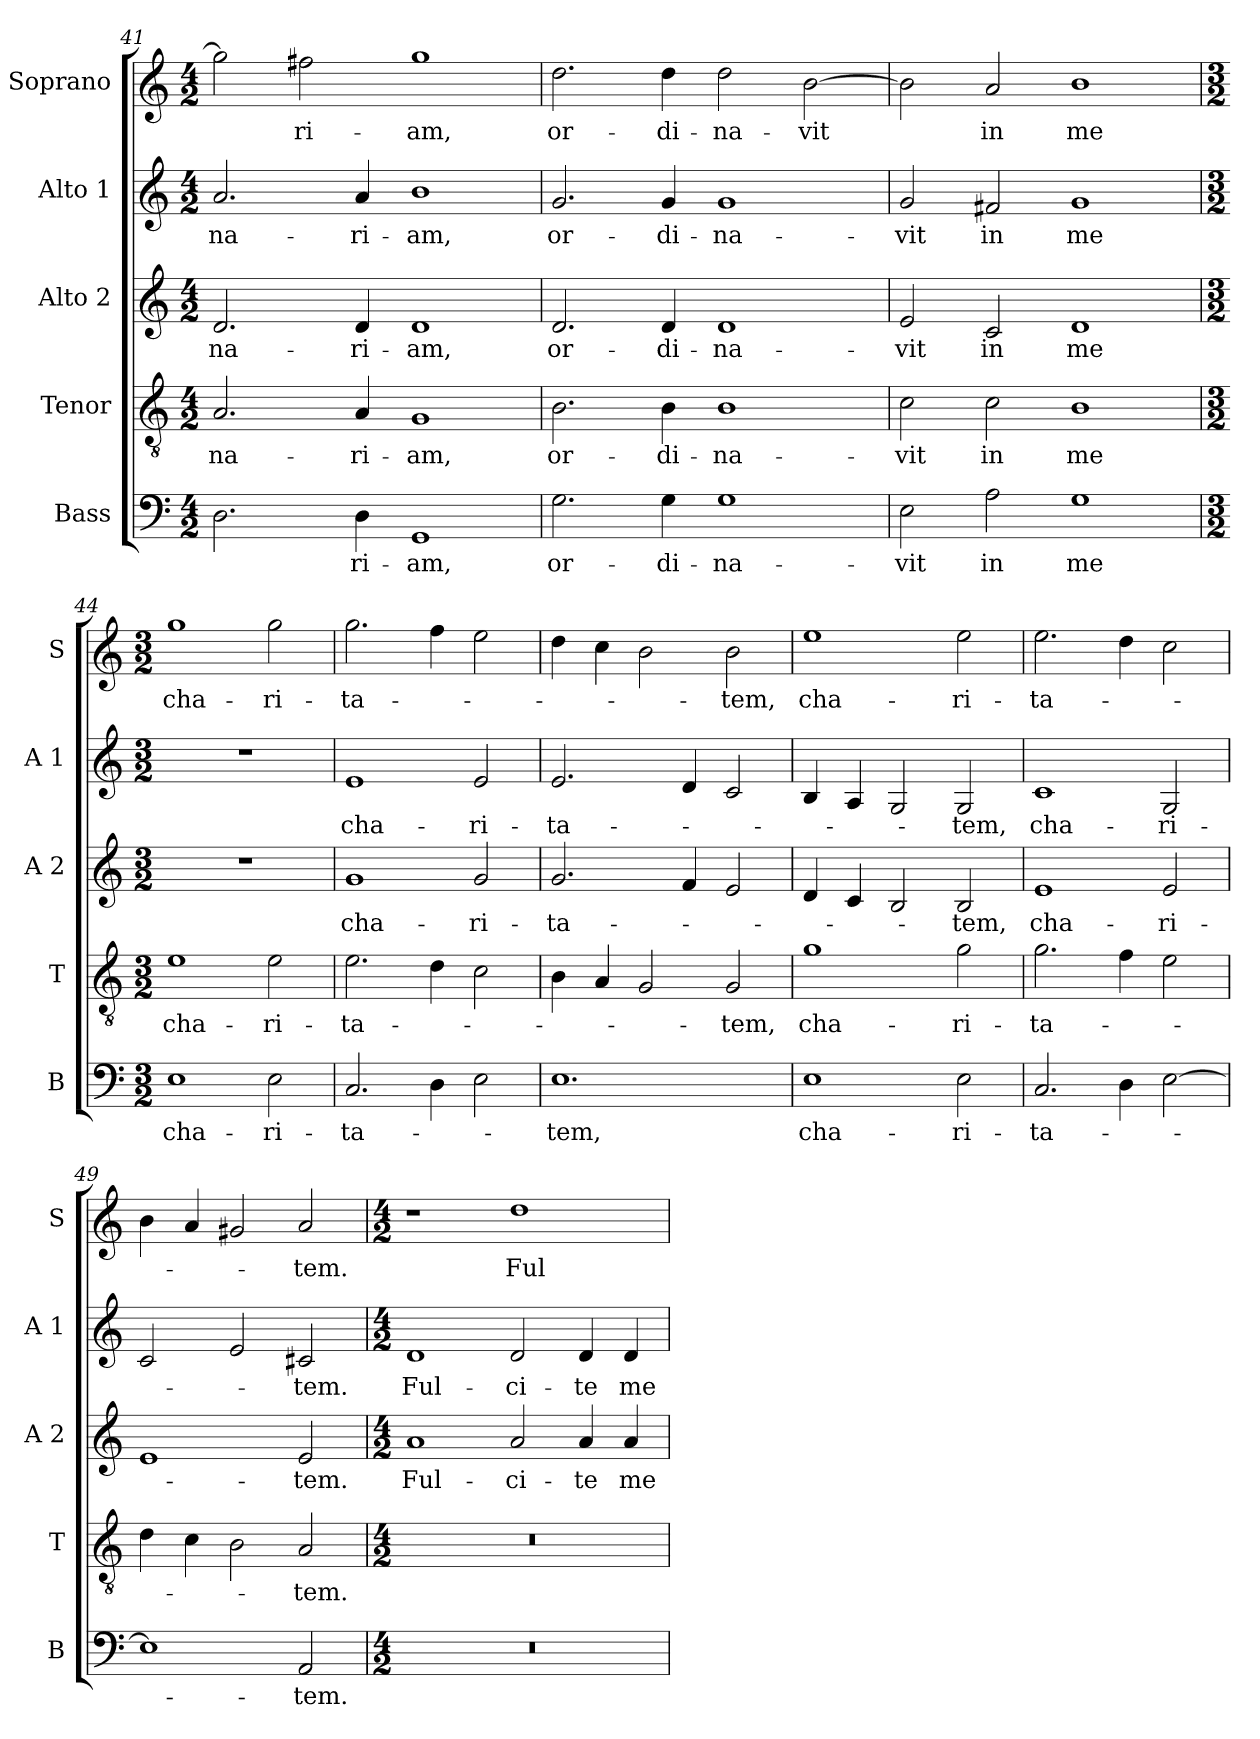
**kern	**text	**kern	**text	**kern	**text	**kern	**text	**kern	**text
*part5	*part5	*part4	*part4	*part3	*part3	*part2	*part2	*part1	*part1
*staff5	*staff5	*staff4	*staff4	*staff3	*staff3	*staff2	*staff2	*staff1	*staff1
*I"Bass	*	*I"Tenor	*	*I"Alto 2	*	*I"Alto 1	*	*I"Soprano	*
*I'B	*	*I'T	*	*I'A 2	*	*I'A 1	*	*I'S	*
!!LO:PB:g=z
*clefF4	*	*clefGv2	*	*clefG2	*	*clefG2	*	*clefG2	*
*k[]	*	*k[]	*	*k[]	*	*k[]	*	*k[]	*
*C:	*	*C:	*	*C:	*	*C:	*	*C:	*
*M4/2	*	*M4/2	*	*M4/2	*	*M4/2	*	*M4/2	*
=41	=41	=41	=41	=41	=41	=41	=41	=41	=41
!	!	!	!LO:LY:b	!	!LO:LY:b	!	!LO:LY:b	!	!
2.D\	.	2.A/	-na-	2.d/	-na-	2.a/	-na-	2gg\]	.
!	!	!	!	!	!	!	!	!	!LO:LY:b
.	.	.	.	.	.	.	.	2ff#X\	-ri-
!	!LO:LY:b	!	!LO:LY:b	!	!LO:LY:b	!	!LO:LY:b	!	!
4D\	-ri-	4A/	-ri-	4d/	-ri-	4a/	-ri-	.	.
!	!LO:LY:b	!	!LO:LY:b	!	!LO:LY:b	!	!LO:LY:b	!	!LO:LY:b
1GG	-am,	1G	-am,	1d	-am,	1b	-am,	1gg	-am,
=42	=42	=42	=42	=42	=42	=42	=42	=42	=42
!	!LO:LY:b	!	!LO:LY:b	!	!LO:LY:b	!	!LO:LY:b	!	!LO:LY:b
2.G\	or-	2.B\	or-	2.d/	or-	2.g/	or-	2.dd\	or-
!	!LO:LY:b	!	!LO:LY:b	!	!LO:LY:b	!	!LO:LY:b	!	!LO:LY:b
4G\	-di-	4B\	-di-	4d/	-di-	4g/	-di-	4dd\	-di-
!	!LO:LY:b	!	!LO:LY:b	!	!LO:LY:b	!	!LO:LY:b	!	!LO:LY:b
1G	-na-	1B	-na-	1d	-na-	1g	-na-	2dd\	-na-
!	!	!	!	!	!	!	!	!	!LO:LY:b
.	.	.	.	.	.	.	.	[2b\	-vit
=43	=43	=43	=43	=43	=43	=43	=43	=43	=43
!	!LO:LY:b	!	!LO:LY:b	!	!LO:LY:b	!	!LO:LY:b	!	!
2E\	-vit	2c\	-vit	2e/	-vit	2g/	-vit	2b\]	.
!	!LO:LY:b	!	!LO:LY:b	!	!LO:LY:b	!	!LO:LY:b	!	!LO:LY:b
2A\	in	2c\	in	2c/	in	2f#X/	in	2a/	in
!	!LO:LY:b	!	!LO:LY:b	!	!LO:LY:b	!	!LO:LY:b	!	!LO:LY:b
1G	me	1B	me	1d	me	1g	me	1b	me
=44	=44	=44	=44	=44	=44	=44	=44	=44	=44
*M3/2	*	*M3/2	*	*M3/2	*	*M3/2	*	*M3/2	*
!	!LO:LY:b	!	!LO:LY:b	!	!	!	!	!	!LO:LY:b
1E	cha-	1e	cha-	1.r	.	1.r	.	1gg	cha-
!	!LO:LY:b	!	!LO:LY:b	!	!	!	!	!	!LO:LY:b
2E\	-ri-	2e\	-ri-	.	.	.	.	2gg\	-ri-
=45	=45	=45	=45	=45	=45	=45	=45	=45	=45
!	!LO:LY:b	!	!LO:LY:b	!	!LO:LY:b	!	!LO:LY:b	!	!LO:LY:b
2.C/	-ta-	2.e\	-ta-	1g	cha-	1e	cha-	2.gg\	-ta-
4D\	.	4d\	.	.	.	.	.	4ff\	.
!	!	!	!	!	!LO:LY:b	!	!LO:LY:b	!	!
2E\	.	2c\	.	2g/	-ri-	2e/	-ri-	2ee\	.
!!LO:LB:g=z
=46	=46	=46	=46	=46	=46	=46	=46	=46	=46
!	!LO:LY:b	!	!	!	!LO:LY:b	!	!LO:LY:b	!	!
1.E	-tem,	4B\	.	2.g/	-ta-	2.e/	-ta-	4dd\	.
.	.	4A/	.	.	.	.	.	4cc\	.
.	.	2G/	.	.	.	.	.	2b\	.
.	.	.	.	4f/	.	4d/	.	.	.
!	!	!	!LO:LY:b	!	!	!	!	!	!LO:LY:b
.	.	2G/	-tem,	2e/	.	2c/	.	2b\	-tem,
=47	=47	=47	=47	=47	=47	=47	=47	=47	=47
!	!LO:LY:b	!	!LO:LY:b	!	!	!	!	!	!LO:LY:b
1E	cha-	1g	cha-	4d/	.	4B/	.	1ee	cha-
.	.	.	.	4c/	.	4A/	.	.	.
.	.	.	.	2B/	.	2G/	.	.	.
!	!LO:LY:b	!	!LO:LY:b	!	!LO:LY:b	!	!LO:LY:b	!	!LO:LY:b
2E\	-ri-	2g\	-ri-	2B/	-tem,	2G/	-tem,	2ee\	-ri-
=48	=48	=48	=48	=48	=48	=48	=48	=48	=48
!	!LO:LY:b	!	!LO:LY:b	!	!LO:LY:b	!	!LO:LY:b	!	!LO:LY:b
2.C/	-ta-	2.g\	-ta-	1e	cha-	1c	cha-	2.ee\	-ta-
4D\	.	4f\	.	.	.	.	.	4dd\	.
!	!	!	!	!	!LO:LY:b	!	!LO:LY:b	!	!
[2E\	.	2e\	.	2e/	-ri-	2G/	-ri-	2cc\	.
=49	=49	=49	=49	=49	=49	=49	=49	=49	=49
1E]	.	4d\	.	1e	.	2c/	.	4b\	.
.	.	4c\	.	.	.	.	.	4a/	.
.	.	2B\	.	.	.	2e/	.	2g#X/	.
!	!LO:LY:b	!	!LO:LY:b	!	!LO:LY:b	!	!LO:LY:b	!	!LO:LY:b
2AA/	-tem.	2A/	-tem.	2e/	-tem.	2c#X/	-tem.	2a/	-tem.
=50	=50	=50	=50	=50	=50	=50	=50	=50	=50
*M4/2	*	*M4/2	*	*M4/2	*	*M4/2	*	*M4/2	*
!	!	!	!	!	!LO:LY:b	!	!LO:LY:b	!	!
0r	.	0r	.	1a	Ful-	1d	Ful-	1r	.
!	!	!	!	!	!LO:LY:b	!	!LO:LY:b	!	!LO:LY:b
.	.	.	.	2a/	-ci-	2d/	-ci-	1dd	Ful-
!	!	!	!	!	!LO:LY:b	!	!LO:LY:b	!	!
.	.	.	.	4a/	-te	4d/	-te	.	.
!	!	!	!	!	!LO:LY:b	!	!LO:LY:b	!	!
.	.	.	.	4a/	me	4d/	me	.	.
=	=	=	=	=	=	=	=	=	=
*-	*-	*-	*-	*-	*-	*-	*-	*-	*-
